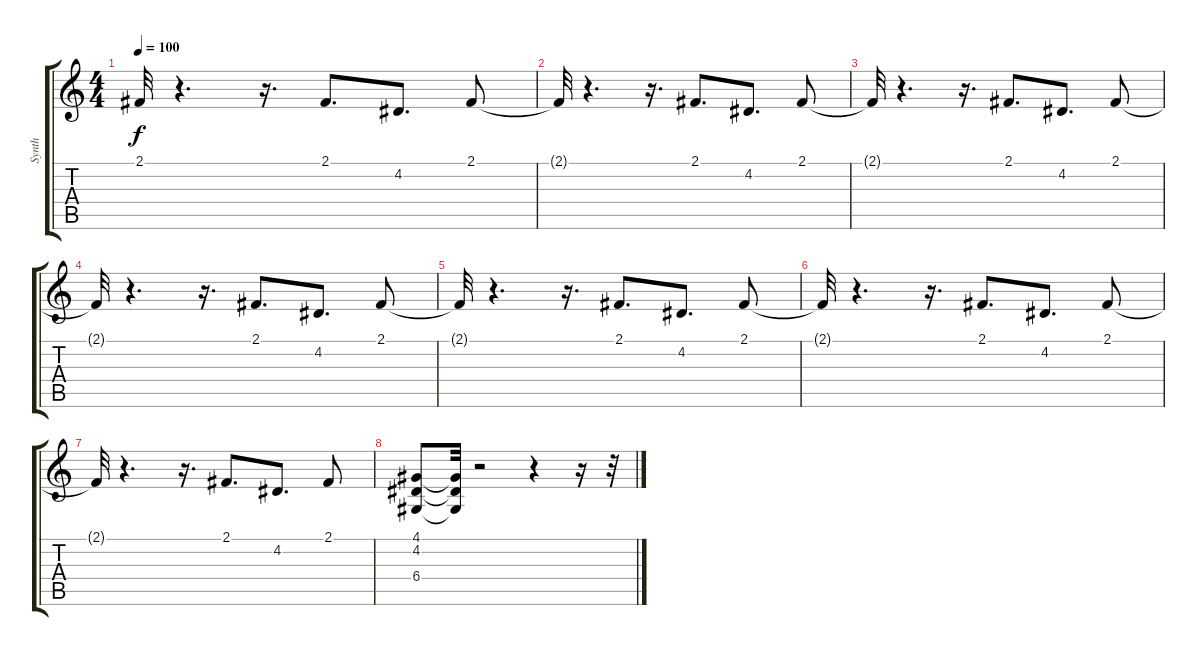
\track ("Synth" "Synth") {instrument lead2sawtooth}
\staff {score tabs}
\tuning (E4 B3 G3 D3 A2 E2) {hide}
\ts (4 4)
\tempo 100
\clef g2
\ks c
2.1{t}.32{dy f} r.4{d} r.16{d} 2.1.8{d} 4.2.8{d} 2.1.8 |
2.1{t}.32 r.4{d} r.16{d} 2.1.8{d} 4.2.8{d} 2.1.8 |
2.1{t}.32 r.4{d} r.16{d} 2.1.8{d} 4.2.8{d} 2.1.8 |
2.1{t}.32 r.4{d} r.16{d} 2.1.8{d} 4.2.8{d} 2.1.8 |
2.1{t}.32 r.4{d} r.16{d} 2.1.8{d} 4.2.8{d} 2.1.8 |
2.1{t}.32 r.4{d} r.16{d} 2.1.8{d} 4.2.8{d} 2.1.8 |
2.1{t}.32 r.4{d} r.16{d} 2.1.8{d} 4.2.8{d} 2.1.8 |
(4.1 4.2 6.4).8 (4.1{t} 4.2{t} 6.4{t}).32 r.2 r.4 r.16 r.32
